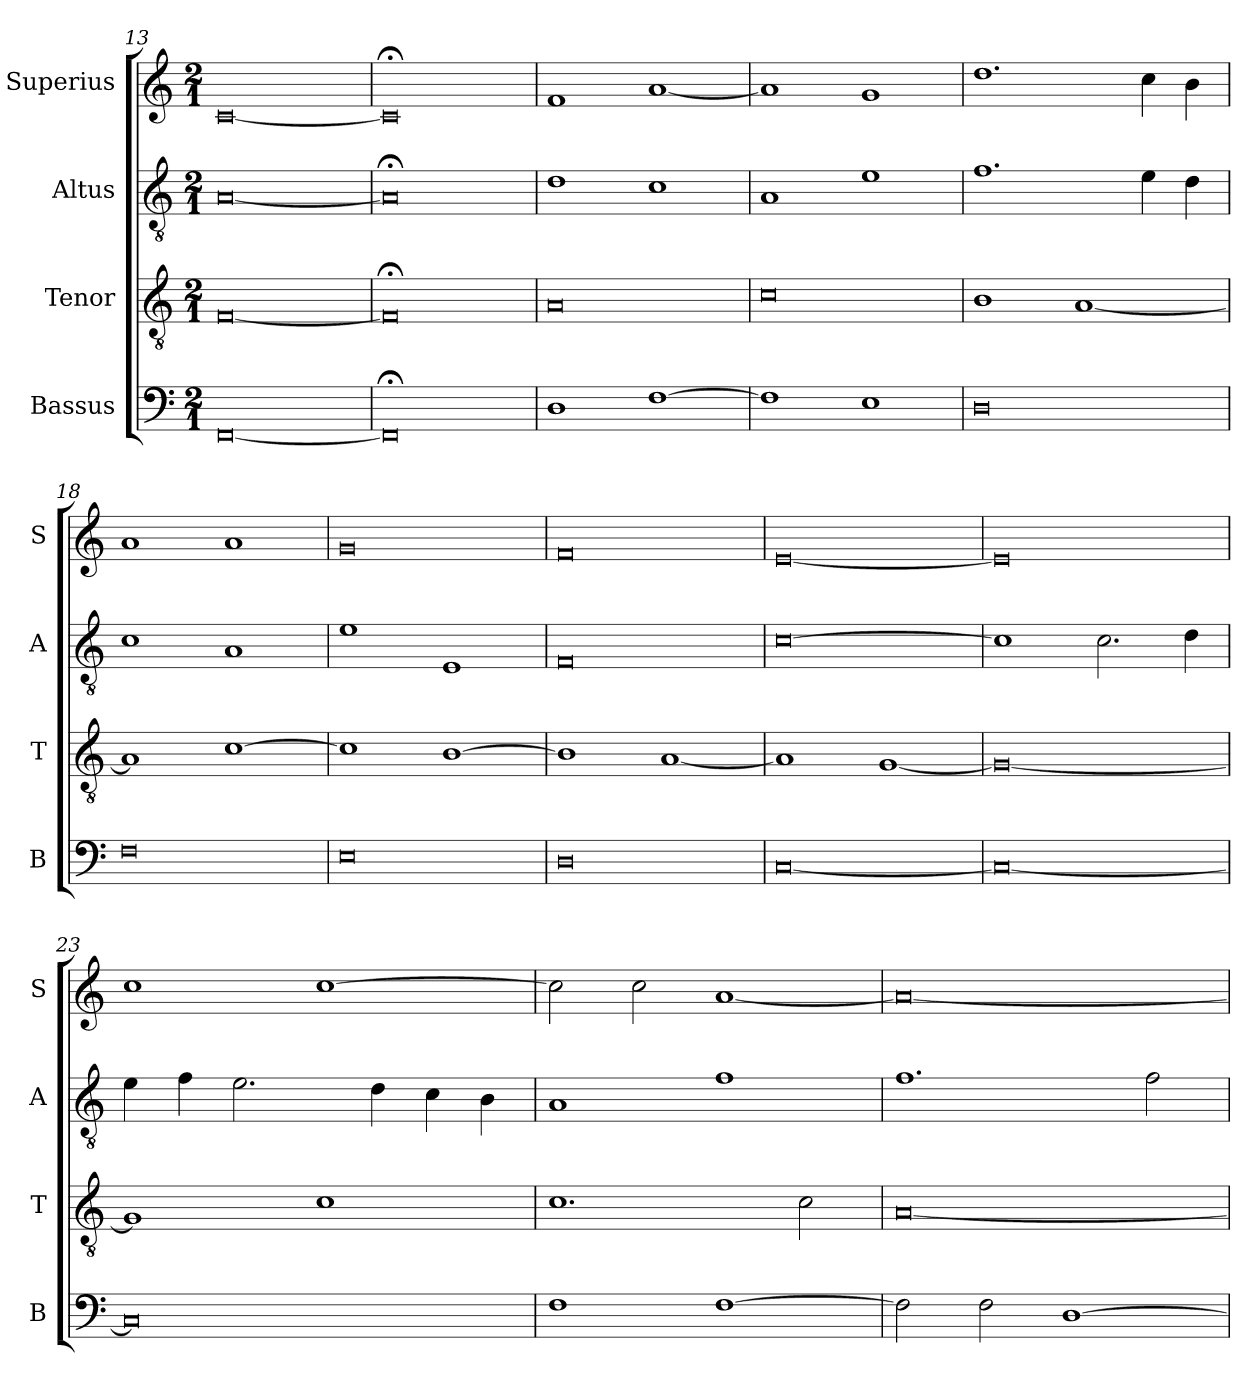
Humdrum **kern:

**kern	**kern	**kern	**kern
*part4	*part3	*part2	*part1
*staff4	*staff3	*staff2	*staff1
*I"Bassus	*I"Tenor	*I"Altus	*I"Superius
*I'B	*I'T	*I'A	*I'S
*clefF4	*clefGv2	*clefGv2	*clefG2
*k[]	*k[]	*k[]	*k[]
*C:	*C:	*C:	*C:
*M2/1	*M2/1	*M2/1	*M2/1
=13	=13	=13	=13
[0FF	[0F	[0A	[0c
=14	=14	=14	=14
0FF;<]	0F;<]	0A;<]	0c;<]
=15	=15	=15	=15
1D	0A	1d	1f
[1F	.	1c	[1a
=16	=16	=16	=16
1F]	0c	1A	1a]
1E	.	1e	1g
=17	=17	=17	=17
0D	1B	1.f	1.dd
.	[1A	.	.
.	.	4e	4cc
.	.	4d	4b
=18	=18	=18	=18
0F	1A]	1c	1a
.	[1c	1A	1a
=19	=19	=19	=19
0E	1c]	1e	0g
.	[1B	1E	.
=20	=20	=20	=20
0D	1B]	0F	0f
.	[1A	.	.
=21	=21	=21	=21
[0C	1A]	[0c	[0e
.	[1G	.	.
=22	=22	=22	=22
0C_	0G_	1c]	0e]
.	.	2.c	.
.	.	4d	.
=23	=23	=23	=23
0C]	1G]	4e	1cc
.	.	4f	.
.	.	2.e	.
.	1c	.	[1cc
.	.	4d	.
.	.	4c	.
.	.	4B	.
=24	=24	=24	=24
1F	1.c	1A	2cc]
.	.	.	2cc
[1F	.	1f	[1a
.	2c	.	.
=25	=25	=25	=25
2F]	[0A	1.f	0a_
2F	.	.	.
[1D	.	.	.
.	.	2f	.
=	=	=	=
*-	*-	*-	*-
